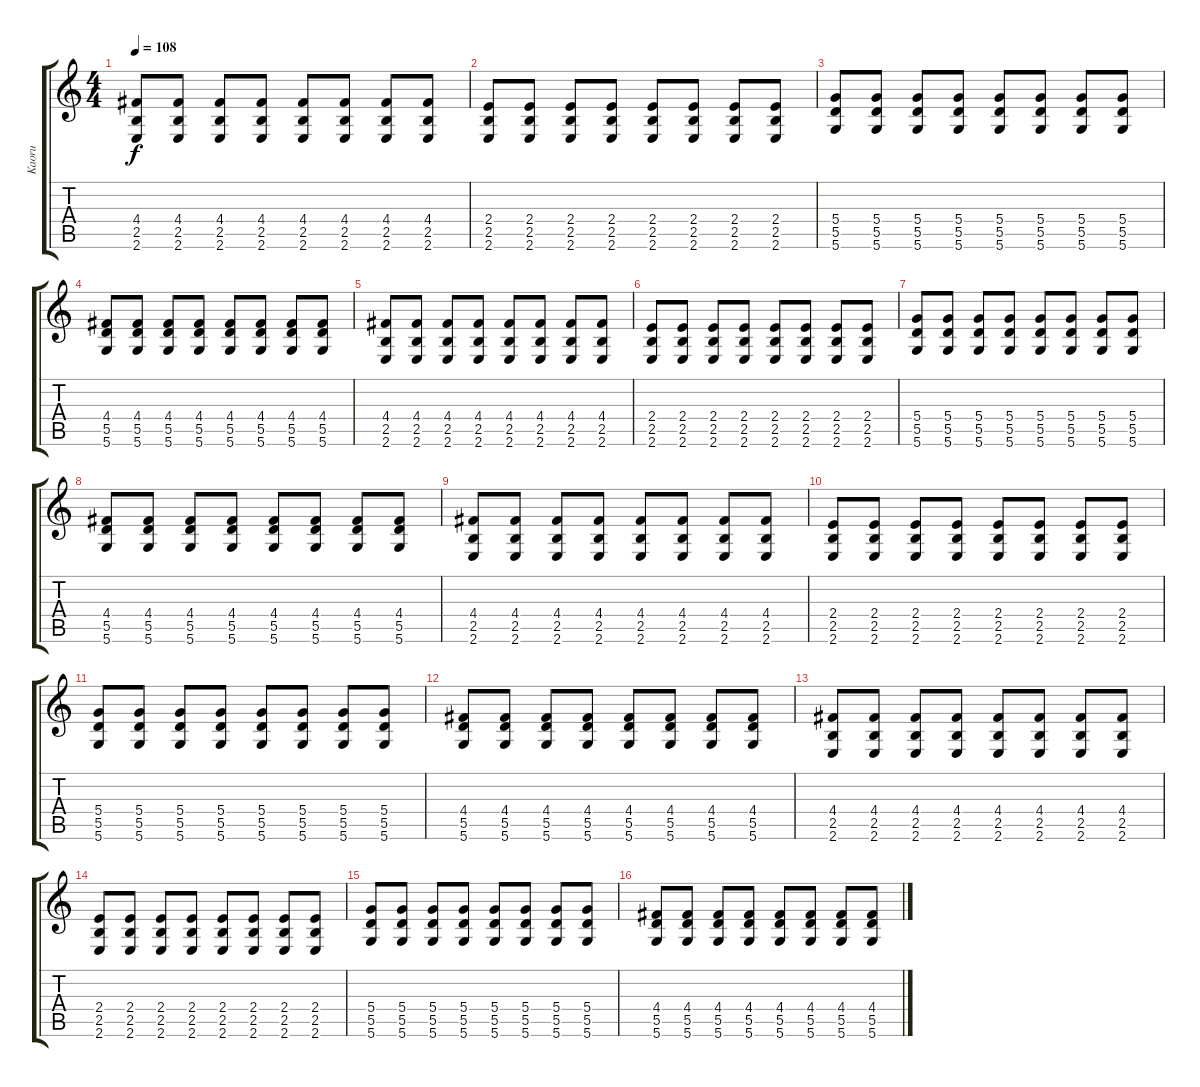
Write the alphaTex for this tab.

\track ("Kaoru" "Kaoru") {instrument overdrivenguitar}
\staff {score tabs}
\tuning (E4 B3 G3 D3 A2 D2) {hide}
\ts (4 4)
\tempo 108
\clef g2
\ks c
(4.4 2.5 2.6).8{dy f} (4.4 2.5 2.6).8 (4.4 2.5 2.6).8 (4.4 2.5 2.6).8 (4.4 2.5 2.6).8 (4.4 2.5 2.6).8 (4.4 2.5 2.6).8 (4.4 2.5 2.6).8 |
(2.4 2.5 2.6).8 (2.4 2.5 2.6).8 (2.4 2.5 2.6).8 (2.4 2.5 2.6).8 (2.4 2.5 2.6).8 (2.4 2.5 2.6).8 (2.4 2.5 2.6).8 (2.4 2.5 2.6).8 |
(5.4 5.5 5.6).8{volume 10} (5.4 5.5 5.6).8 (5.4 5.5 5.6).8 (5.4 5.5 5.6).8 (5.4 5.5 5.6).8 (5.4 5.5 5.6).8 (5.4 5.5 5.6).8 (5.4 5.5 5.6).8 |
(4.4 5.5 5.6).8{volume 10} (4.4 5.5 5.6).8 (4.4 5.5 5.6).8 (4.4 5.5 5.6).8 (4.4 5.5 5.6).8 (4.4 5.5 5.6).8 (4.4 5.5 5.6).8 (4.4 5.5 5.6).8 |
(4.4 2.5 2.6).8 (4.4 2.5 2.6).8 (4.4 2.5 2.6).8 (4.4 2.5 2.6).8 (4.4 2.5 2.6).8 (4.4 2.5 2.6).8 (4.4 2.5 2.6).8 (4.4 2.5 2.6).8 |
(2.4 2.5 2.6).8 (2.4 2.5 2.6).8 (2.4 2.5 2.6).8 (2.4 2.5 2.6).8 (2.4 2.5 2.6).8 (2.4 2.5 2.6).8 (2.4 2.5 2.6).8 (2.4 2.5 2.6).8 |
(5.4 5.5 5.6).8{volume 10} (5.4 5.5 5.6).8 (5.4 5.5 5.6).8 (5.4 5.5 5.6).8 (5.4 5.5 5.6).8 (5.4 5.5 5.6).8 (5.4 5.5 5.6).8 (5.4 5.5 5.6).8 |
(4.4 5.5 5.6).8{volume 10} (4.4 5.5 5.6).8 (4.4 5.5 5.6).8 (4.4 5.5 5.6).8 (4.4 5.5 5.6).8 (4.4 5.5 5.6).8 (4.4 5.5 5.6).8 (4.4 5.5 5.6).8 |
(4.4 2.5 2.6).8 (4.4 2.5 2.6).8 (4.4 2.5 2.6).8 (4.4 2.5 2.6).8 (4.4 2.5 2.6).8 (4.4 2.5 2.6).8 (4.4 2.5 2.6).8 (4.4 2.5 2.6).8 |
(2.4 2.5 2.6).8 (2.4 2.5 2.6).8 (2.4 2.5 2.6).8 (2.4 2.5 2.6).8 (2.4 2.5 2.6).8 (2.4 2.5 2.6).8 (2.4 2.5 2.6).8 (2.4 2.5 2.6).8 |
(5.4 5.5 5.6).8{volume 10} (5.4 5.5 5.6).8 (5.4 5.5 5.6).8 (5.4 5.5 5.6).8 (5.4 5.5 5.6).8 (5.4 5.5 5.6).8 (5.4 5.5 5.6).8 (5.4 5.5 5.6).8 |
(4.4 5.5 5.6).8{volume 10} (4.4 5.5 5.6).8 (4.4 5.5 5.6).8 (4.4 5.5 5.6).8 (4.4 5.5 5.6).8 (4.4 5.5 5.6).8 (4.4 5.5 5.6).8 (4.4 5.5 5.6).8 |
(4.4 2.5 2.6).8 (4.4 2.5 2.6).8 (4.4 2.5 2.6).8 (4.4 2.5 2.6).8 (4.4 2.5 2.6).8 (4.4 2.5 2.6).8 (4.4 2.5 2.6).8 (4.4 2.5 2.6).8 |
(2.4 2.5 2.6).8 (2.4 2.5 2.6).8 (2.4 2.5 2.6).8 (2.4 2.5 2.6).8 (2.4 2.5 2.6).8 (2.4 2.5 2.6).8 (2.4 2.5 2.6).8 (2.4 2.5 2.6).8 |
(5.4 5.5 5.6).8{volume 10} (5.4 5.5 5.6).8 (5.4 5.5 5.6).8 (5.4 5.5 5.6).8 (5.4 5.5 5.6).8 (5.4 5.5 5.6).8 (5.4 5.5 5.6).8 (5.4 5.5 5.6).8 |
(4.4 5.5 5.6).8{volume 10} (4.4 5.5 5.6).8 (4.4 5.5 5.6).8 (4.4 5.5 5.6).8 (4.4 5.5 5.6).8 (4.4 5.5 5.6).8 (4.4 5.5 5.6).8 (4.4 5.5 5.6).8
